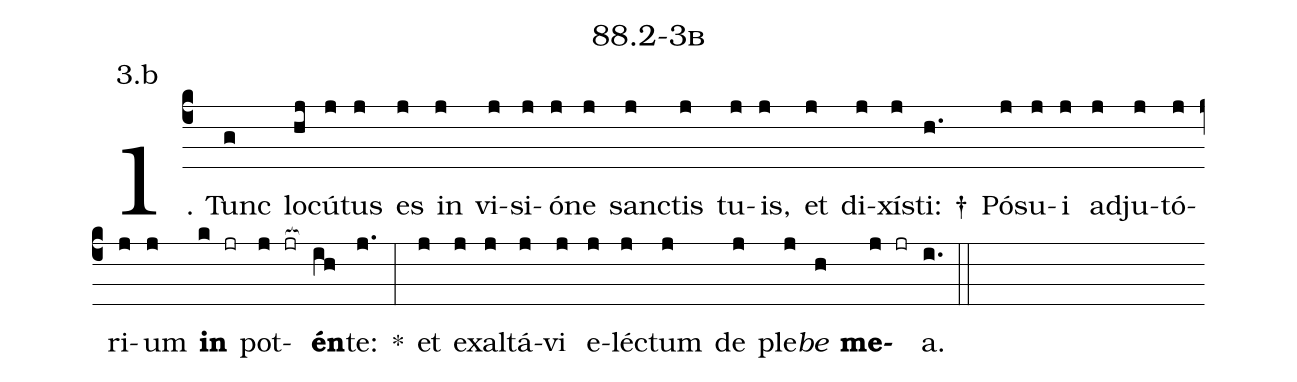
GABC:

name: 88.2-3b;
annotation: 3.b;
%%
(c4)1. Tunc(g) lo(hj)cú(j)tus(j) es(j) in(j) vi(j)si(j)ó(j)ne(j) sanc(j)tis(j) tu(j)is,(j) et(j) di(j)xís(j)ti: †(h.) Pó(j)su(j)i(j) ad(j)ju(j)tó(j)ri(j)um(j) <b>in</b>(k jr) pot(j jr[ocb:1{])<b>én</b>(ih[ocb:0}])te:(j.) *(:) et(j) ex(j)al(j)tá(j)vi(j) e(j)léc(j)tum(j) de(j) ple(j)<i>be</i>(h) <b>me</b>(j jr)a.(i.) (::)


%E(j) u(j) o(j) u(h) a(j) e.(i.) (::)
